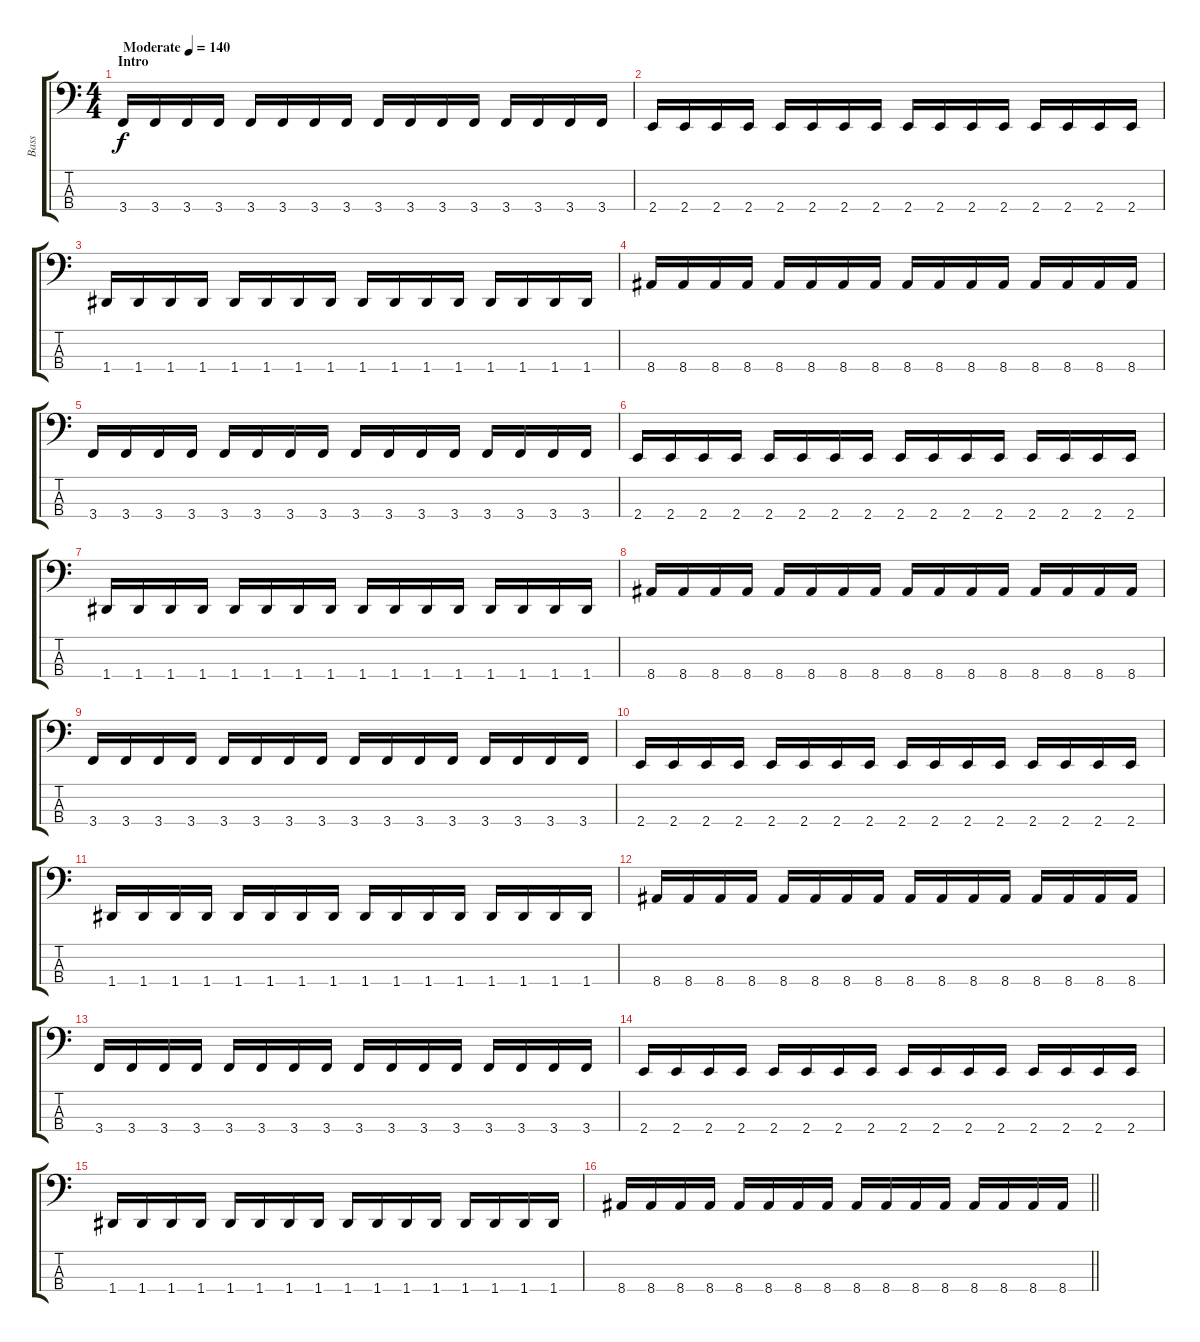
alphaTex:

\track ("Bass " "Bass ") {instrument electricbassfinger}
\staff {score tabs}
\tuning (G2 D2 A1 D1) {hide}
\ts (4 4)
\section ("" "Intro ")
\tempo (140 "Moderate")
\clef f4
\ks c
3.4.16{dy f instrument electricbassfinger} 3.4.16 3.4.16 3.4.16 3.4.16 3.4.16 3.4.16 3.4.16 3.4.16 3.4.16 3.4.16 3.4.16 3.4.16 3.4.16 3.4.16 3.4.16 |
2.4.16 2.4.16 2.4.16 2.4.16 2.4.16 2.4.16 2.4.16 2.4.16 2.4.16 2.4.16 2.4.16 2.4.16 2.4.16 2.4.16 2.4.16 2.4.16 |
1.4.16 1.4.16 1.4.16 1.4.16 1.4.16 1.4.16 1.4.16 1.4.16 1.4.16 1.4.16 1.4.16 1.4.16 1.4.16 1.4.16 1.4.16 1.4.16 |
8.4.16 8.4.16 8.4.16 8.4.16 8.4.16 8.4.16 8.4.16 8.4.16 8.4.16 8.4.16 8.4.16 8.4.16 8.4.16 8.4.16 8.4.16 8.4.16 |
3.4.16 3.4.16 3.4.16 3.4.16 3.4.16 3.4.16 3.4.16 3.4.16 3.4.16 3.4.16 3.4.16 3.4.16 3.4.16 3.4.16 3.4.16 3.4.16 |
2.4.16 2.4.16 2.4.16 2.4.16 2.4.16 2.4.16 2.4.16 2.4.16 2.4.16 2.4.16 2.4.16 2.4.16 2.4.16 2.4.16 2.4.16 2.4.16 |
1.4.16 1.4.16 1.4.16 1.4.16 1.4.16 1.4.16 1.4.16 1.4.16 1.4.16 1.4.16 1.4.16 1.4.16 1.4.16 1.4.16 1.4.16 1.4.16 |
8.4.16 8.4.16 8.4.16 8.4.16 8.4.16 8.4.16 8.4.16 8.4.16 8.4.16 8.4.16 8.4.16 8.4.16 8.4.16 8.4.16 8.4.16 8.4.16 |
3.4.16 3.4.16 3.4.16 3.4.16 3.4.16 3.4.16 3.4.16 3.4.16 3.4.16 3.4.16 3.4.16 3.4.16 3.4.16 3.4.16 3.4.16 3.4.16 |
2.4.16 2.4.16 2.4.16 2.4.16 2.4.16 2.4.16 2.4.16 2.4.16 2.4.16 2.4.16 2.4.16 2.4.16 2.4.16 2.4.16 2.4.16 2.4.16 |
1.4.16 1.4.16 1.4.16 1.4.16 1.4.16 1.4.16 1.4.16 1.4.16 1.4.16 1.4.16 1.4.16 1.4.16 1.4.16 1.4.16 1.4.16 1.4.16 |
8.4.16 8.4.16 8.4.16 8.4.16 8.4.16 8.4.16 8.4.16 8.4.16 8.4.16 8.4.16 8.4.16 8.4.16 8.4.16 8.4.16 8.4.16 8.4.16 |
3.4.16 3.4.16 3.4.16 3.4.16 3.4.16 3.4.16 3.4.16 3.4.16 3.4.16 3.4.16 3.4.16 3.4.16 3.4.16 3.4.16 3.4.16 3.4.16 |
2.4.16 2.4.16 2.4.16 2.4.16 2.4.16 2.4.16 2.4.16 2.4.16 2.4.16 2.4.16 2.4.16 2.4.16 2.4.16 2.4.16 2.4.16 2.4.16 |
1.4.16 1.4.16 1.4.16 1.4.16 1.4.16 1.4.16 1.4.16 1.4.16 1.4.16 1.4.16 1.4.16 1.4.16 1.4.16 1.4.16 1.4.16 1.4.16 |
\barLineRight lightlight
8.4.16 8.4.16 8.4.16 8.4.16 8.4.16 8.4.16 8.4.16 8.4.16 8.4.16 8.4.16 8.4.16 8.4.16 8.4.16 8.4.16 8.4.16 8.4.16
